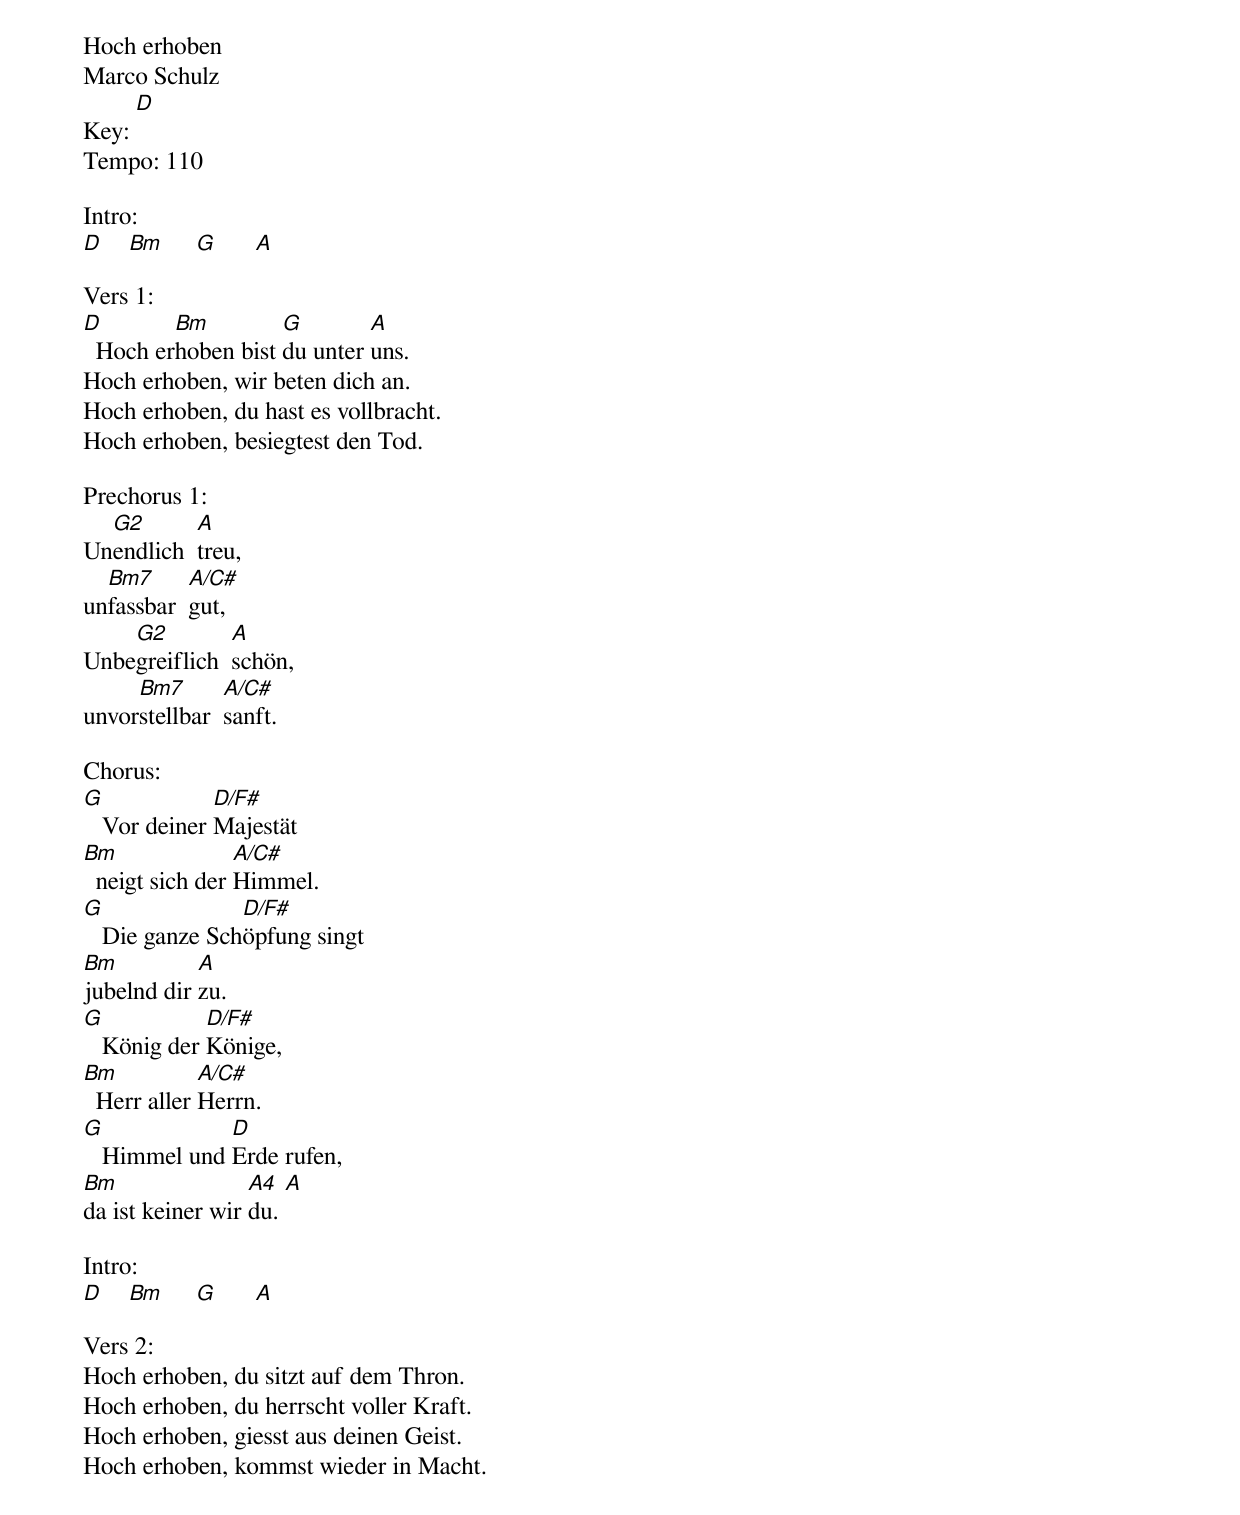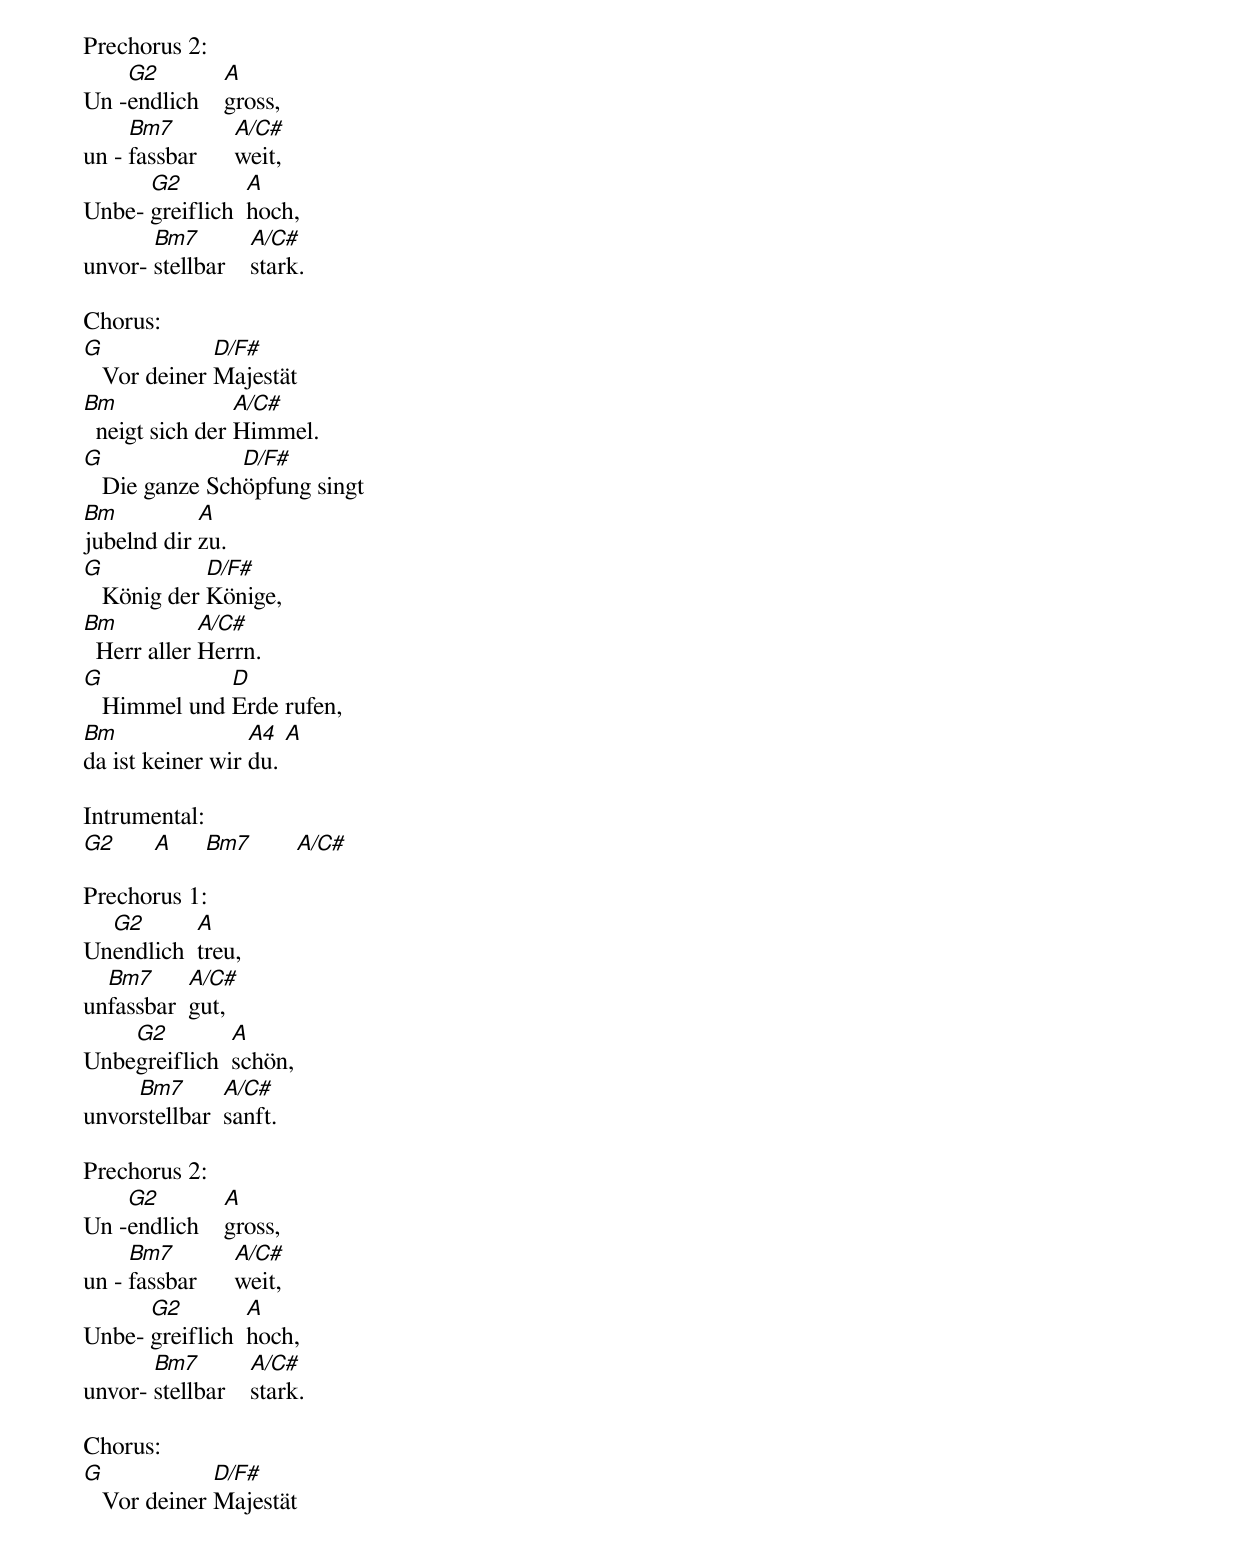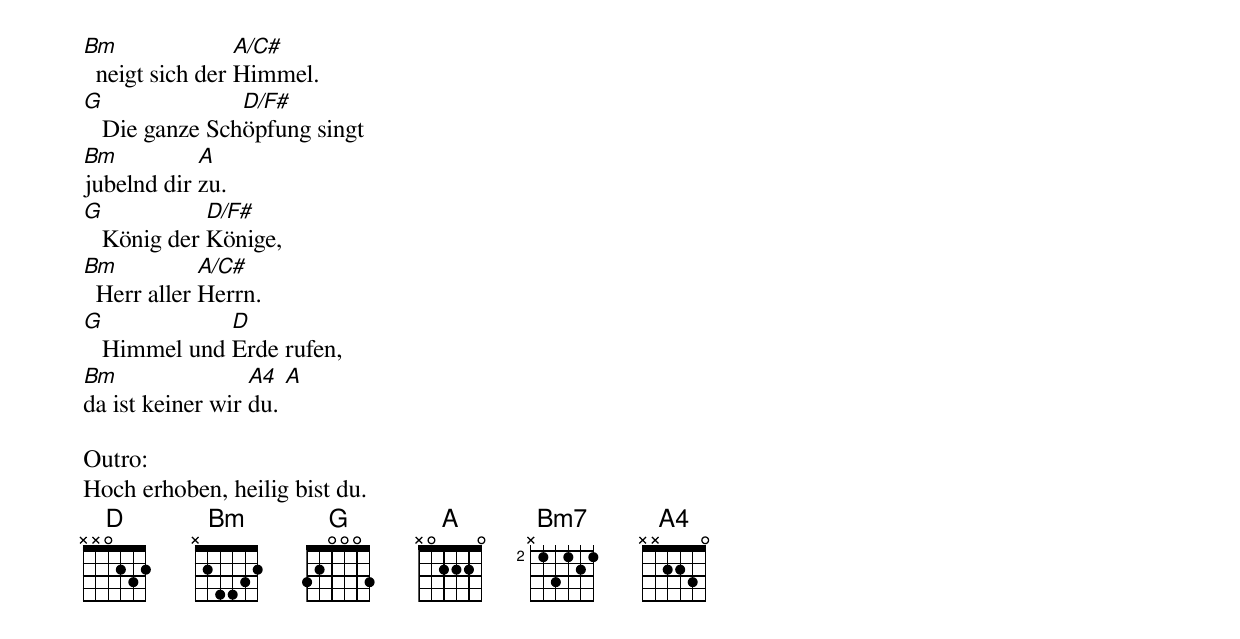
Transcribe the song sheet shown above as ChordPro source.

Hoch erhoben
Marco Schulz
Key: [D]
Tempo: 110

Intro:
[D]    [Bm]     [G]      [A]

Vers 1:
[D]  Hoch er[Bm]hoben bist [G]du unter [A]uns.
Hoch erhoben, wir beten dich an.
Hoch erhoben, du hast es vollbracht.
Hoch erhoben, besiegtest den Tod.

Prechorus 1:
Un[G2]endlich  [A]treu,
un[Bm7]fassbar  [A/C#]gut,
Unbe[G2]greiflich  [A]schön,
unvor[Bm7]stellbar  [A/C#]sanft.

Chorus:
[G]   Vor deiner [D/F#]Majestät
[Bm]  neigt sich der [A/C#]Himmel.
[G]   Die ganze Sch[D/F#]öpfung singt
[Bm]jubelnd dir [A]zu.
[G]   König der [D/F#]Könige,
[Bm]  Herr aller [A/C#]Herrn.
[G]   Himmel und [D]Erde rufen,
[Bm]da ist keiner wir [A4]du. [A]

Intro:
[D]    [Bm]     [G]      [A]

Vers 2:
Hoch erhoben, du sitzt auf dem Thron.
Hoch erhoben, du herrscht voller Kraft.
Hoch erhoben, giesst aus deinen Geist.
Hoch erhoben, kommst wieder in Macht.

Prechorus 2:
Un -[G2]endlich    [A]gross,
un - [Bm7]fassbar      [A/C#]weit,
Unbe- [G2]greiflich  [A]hoch,
unvor- [Bm7]stellbar    [A/C#]stark.

Chorus:
[G]   Vor deiner [D/F#]Majestät
[Bm]  neigt sich der [A/C#]Himmel.
[G]   Die ganze Sch[D/F#]öpfung singt
[Bm]jubelnd dir [A]zu.
[G]   König der [D/F#]Könige,
[Bm]  Herr aller [A/C#]Herrn.
[G]   Himmel und [D]Erde rufen,
[Bm]da ist keiner wir [A4]du. [A]

Intrumental:
[G2]      [A]     [Bm7]       [A/C#]

Prechorus 1:
Un[G2]endlich  [A]treu,
un[Bm7]fassbar  [A/C#]gut,
Unbe[G2]greiflich  [A]schön,
unvor[Bm7]stellbar  [A/C#]sanft.

Prechorus 2:
Un -[G2]endlich    [A]gross,
un - [Bm7]fassbar      [A/C#]weit,
Unbe- [G2]greiflich  [A]hoch,
unvor- [Bm7]stellbar    [A/C#]stark.

Chorus:
[G]   Vor deiner [D/F#]Majestät
[Bm]  neigt sich der [A/C#]Himmel.
[G]   Die ganze Sch[D/F#]öpfung singt
[Bm]jubelnd dir [A]zu.
[G]   König der [D/F#]Könige,
[Bm]  Herr aller [A/C#]Herrn.
[G]   Himmel und [D]Erde rufen,
[Bm]da ist keiner wir [A4]du. [A]

Outro:
Hoch erhoben, heilig bist du.
